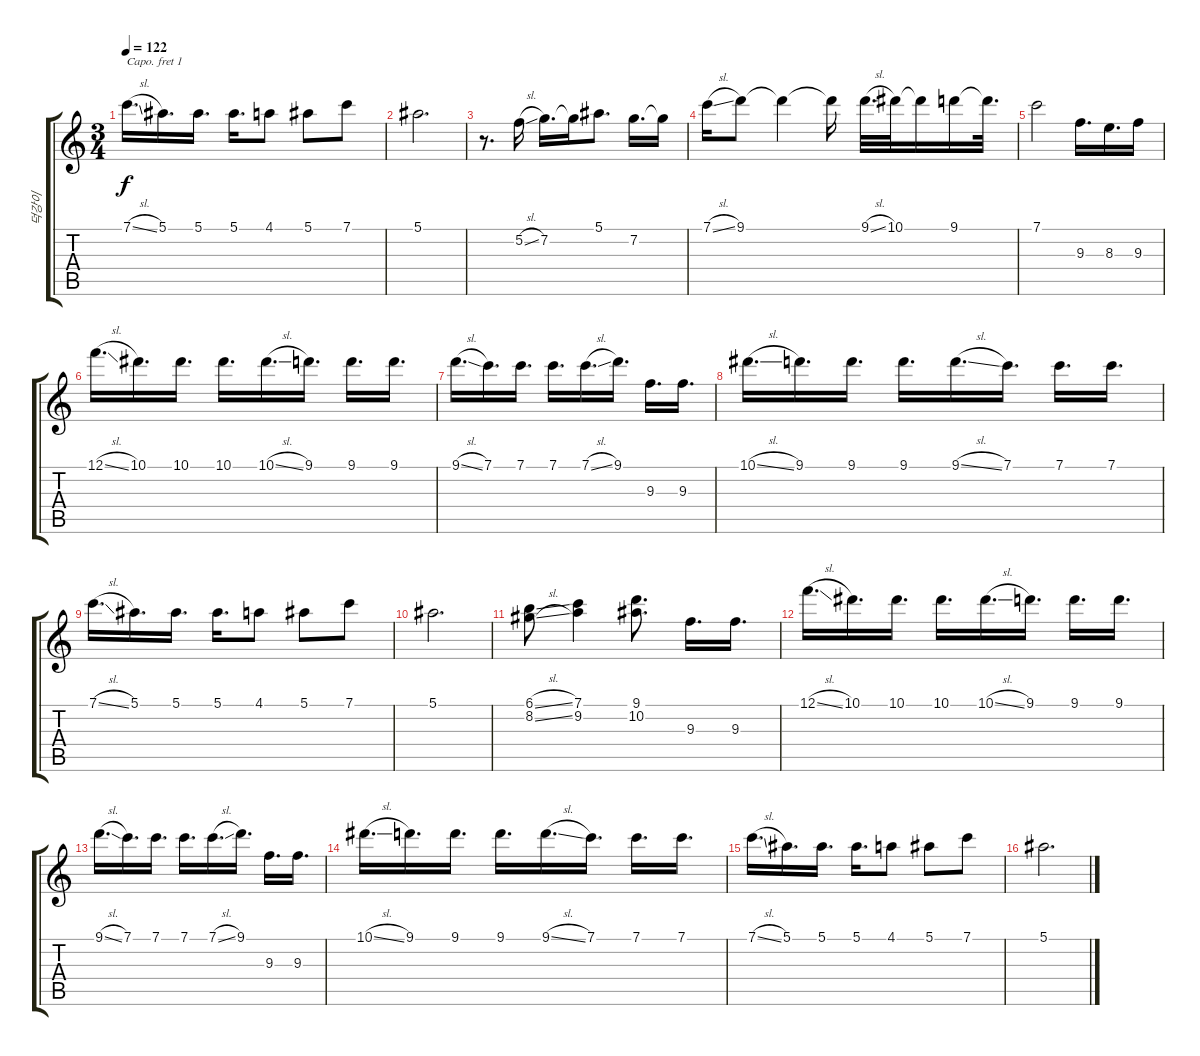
\track ("덕강이" "덕강이") {instrument acousticguitarsteel}
\staff {score tabs}
\capo 1
\tuning (E4 B3 G3 D3 A2 E2) {hide}
\ts (3 4)
\tempo 122
\clef g2
\ks c
7.1{sl}.16{d dy f} 5.1.16{d} 5.1.16{d} 5.1.16{d} 4.1.8 5.1.8 7.1.8 |
5.1.2{d} |
r.8{d} 5.2{sl}.16 7.2.16{d} 7.2{t}.16 5.1.8{d} 7.2.16{d} 7.2{t}.16 |
7.1{sl}.16 9.1.8 9.1{t}.4 9.1{t}.16 9.1{sl}.32{d} 10.1.32 10.1{t}.16 9.1.16 9.1{t}.32{d} |
7.1.2 9.3.16{d} 8.3.16{d} 9.3.16 |
12.1{sl}.16{d} 10.1.16{d} 10.1.16{d} 10.1.16{d} 10.1{sl}.16{d} 9.1.16{d} 9.1.16{d} 9.1.16{d} |
9.1{sl}.16{d} 7.1.16{d} 7.1.16{d} 7.1.16{d} 7.1{sl}.16{d} 9.1.16{d} 9.3.16{d} 9.3.16{d} |
10.1{sl}.16{d} 9.1.16{d} 9.1.16{d} 9.1.16{d} 9.1{sl}.16{d} 7.1.16{d} 7.1.16{d} 7.1.16{d} |
7.1{sl}.16{d} 5.1.16{d} 5.1.16{d} 5.1.16{d} 4.1.8 5.1.8 7.1.8 |
5.1.2{d} |
(6.1{sl} 8.2{sl}).8 (7.1 9.2).4 (9.1 10.2).8{d} 9.3.16{d} 9.3.16{d} |
12.1{sl}.16{d} 10.1.16{d} 10.1.16{d} 10.1.16{d} 10.1{sl}.16{d} 9.1.16{d} 9.1.16{d} 9.1.16{d} |
9.1{sl}.16{d} 7.1.16{d} 7.1.16{d} 7.1.16{d} 7.1{sl}.16{d} 9.1.16{d} 9.3.16{d} 9.3.16{d} |
10.1{sl}.16{d} 9.1.16{d} 9.1.16{d} 9.1.16{d} 9.1{sl}.16{d} 7.1.16{d} 7.1.16{d} 7.1.16{d} |
7.1{sl}.16{d} 5.1.16{d} 5.1.16{d} 5.1.16{d} 4.1.8 5.1.8 7.1.8 |
5.1.2{d}
